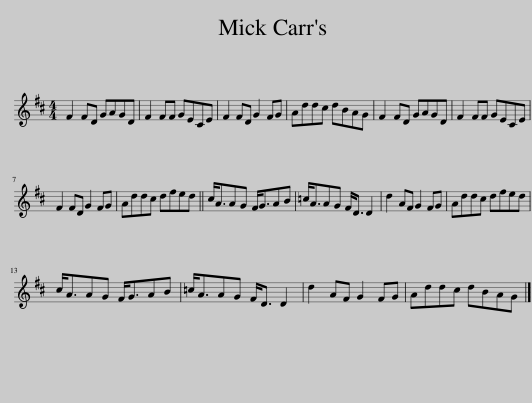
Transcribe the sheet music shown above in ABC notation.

X:1
L:1/8
M:4/4
I:linebreak $
K:D
V:1 treble
V:1
 F2 FD GAGD | F2 FF GECE | F2 FD G2 FG | Addc dBAG | F2 FD GAGD | %5
 F2 FF GECE |$ F2 FD G2 FG | Addc dfed || c<AAG F<GAB | =c<AAG F<D D2 | %10
 d2 AF G2 FG | Addc dfed |$ c<AAG F<GAB | =c<AAG F<D D2 | d2 AF G2 FG | %15
 Addc dBAG |] %16
